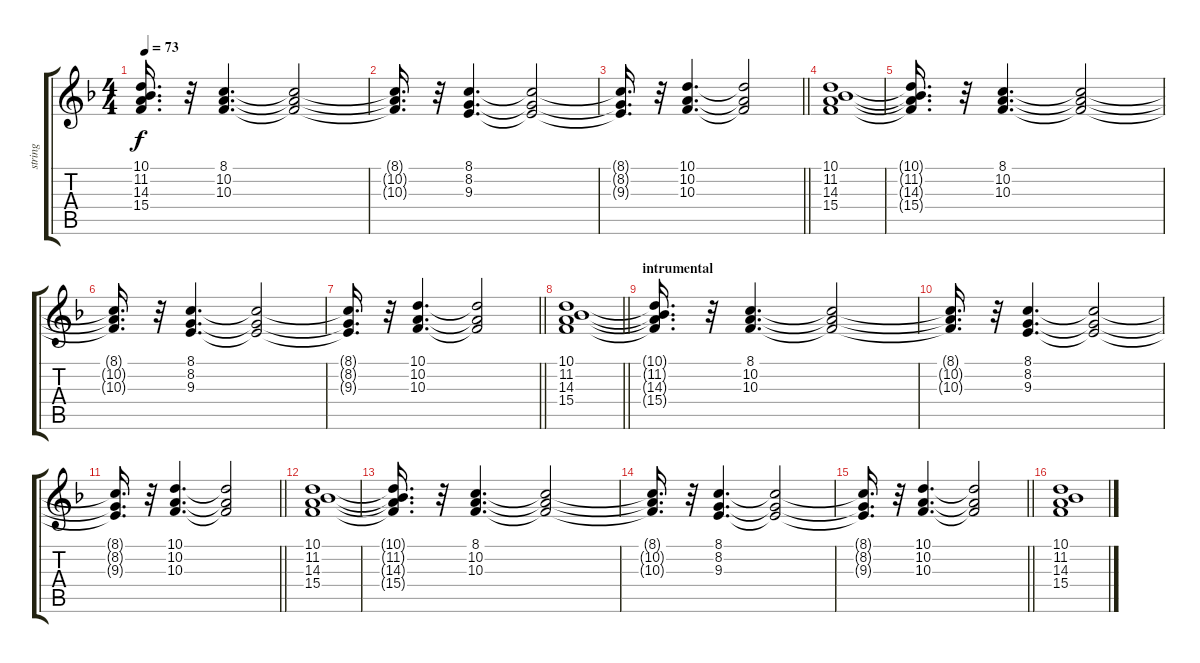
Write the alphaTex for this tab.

\track ("string" "string") {instrument pad2warm}
\staff {score tabs}
\tuning (E4 B3 G3 D3 A2 E2) {hide}
\ts (4 4)
\tempo 73
\clef g2
\ks f
(10.1{t} 11.2{t} 14.3{t} 15.4{t}).16{d dy f} r.32 (8.1 10.2 10.3).4{d} (8.1{t} 10.2{t} 10.3{t}).2 |
(8.1{t} 10.2{t} 10.3{t}).16{d} r.32 (8.1 8.2 9.3).4{d} (8.1{t} 8.2{t} 9.3{t}).2 |
\barLineRight lightlight
(8.1{t} 8.2{t} 9.3{t}).16{d} r.32 (10.1 10.2 10.3).4{d} (10.1{t} 10.2{t} 10.3{t}).2 |
(10.1 11.2 14.3 15.4).1 |
(10.1{t} 11.2{t} 14.3{t} 15.4{t}).16{d} r.32 (8.1 10.2 10.3).4{d} (8.1{t} 10.2{t} 10.3{t}).2 |
(8.1{t} 10.2{t} 10.3{t}).16{d} r.32 (8.1 8.2 9.3).4{d} (8.1{t} 8.2{t} 9.3{t}).2 |
\barLineRight lightlight
(8.1{t} 8.2{t} 9.3{t}).16{d} r.32 (10.1 10.2 10.3).4{d} (10.1{t} 10.2{t} 10.3{t}).2 |
\barLineRight lightlight
(10.1 11.2 14.3 15.4).1 |
\section ("" "intrumental")
(10.1{t} 11.2{t} 14.3{t} 15.4{t}).16{d} r.32 (8.1 10.2 10.3).4{d} (8.1{t} 10.2{t} 10.3{t}).2 |
(8.1{t} 10.2{t} 10.3{t}).16{d} r.32 (8.1 8.2 9.3).4{d} (8.1{t} 8.2{t} 9.3{t}).2 |
\barLineRight lightlight
(8.1{t} 8.2{t} 9.3{t}).16{d} r.32 (10.1 10.2 10.3).4{d} (10.1{t} 10.2{t} 10.3{t}).2 |
(10.1 11.2 14.3 15.4).1 |
(10.1{t} 11.2{t} 14.3{t} 15.4{t}).16{d} r.32 (8.1 10.2 10.3).4{d} (8.1{t} 10.2{t} 10.3{t}).2 |
(8.1{t} 10.2{t} 10.3{t}).16{d} r.32 (8.1 8.2 9.3).4{d} (8.1{t} 8.2{t} 9.3{t}).2 |
\barLineRight lightlight
(8.1{t} 8.2{t} 9.3{t}).16{d} r.32 (10.1 10.2 10.3).4{d} (10.1{t} 10.2{t} 10.3{t}).2 |
(10.1 11.2 14.3 15.4).1
